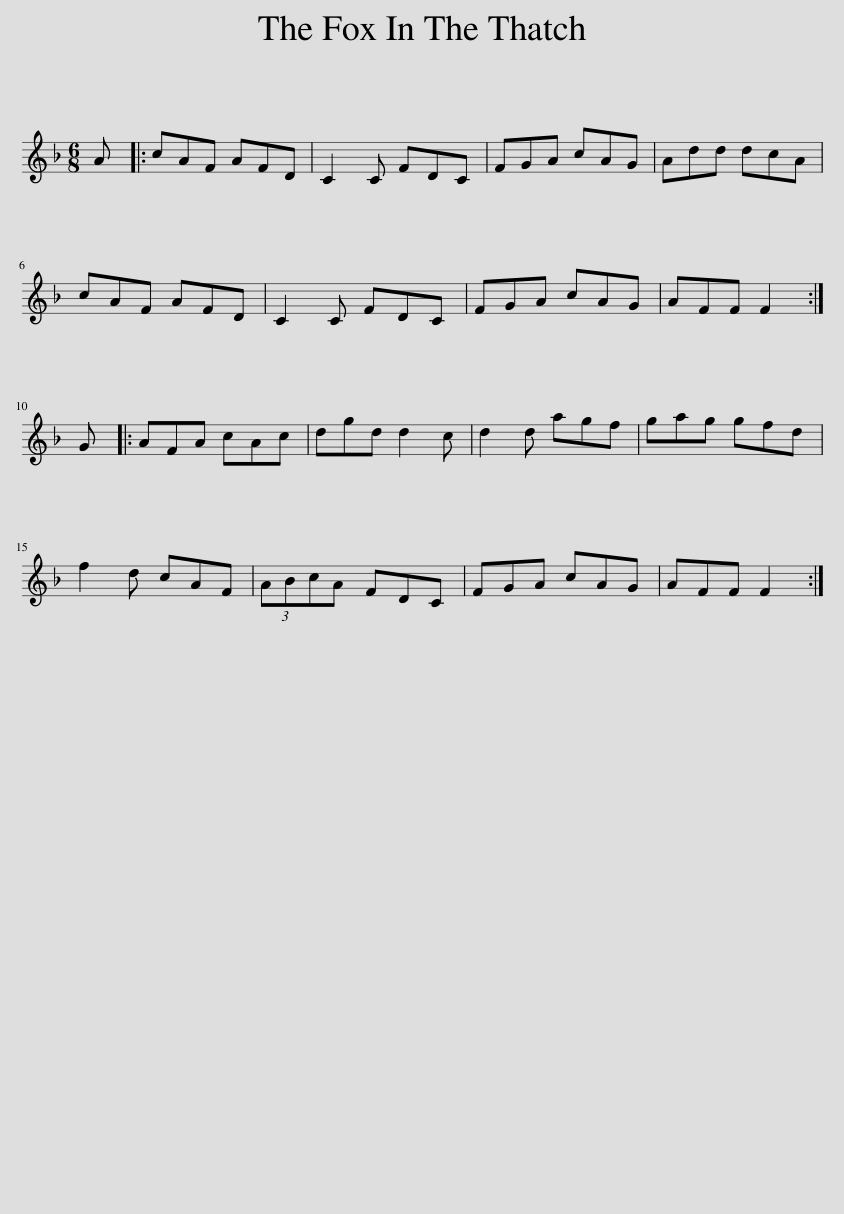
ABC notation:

X:1
L:1/8
M:6/8
I:linebreak $
K:F
V:1 treble
V:1
 A |: cAF AFD | C2 C FDC | FGA cAG | Add dcA |$ %5
 cAF AFD | C2 C FDC | FGA cAG | AFF F2 :|$ G |: %10
 AFA cAc | dgd d2 c | d2 d agf | gag gfd |$ f2 d cAF | %15
 (3ABcA FDC | FGA cAG | AFF F2 :| %18
